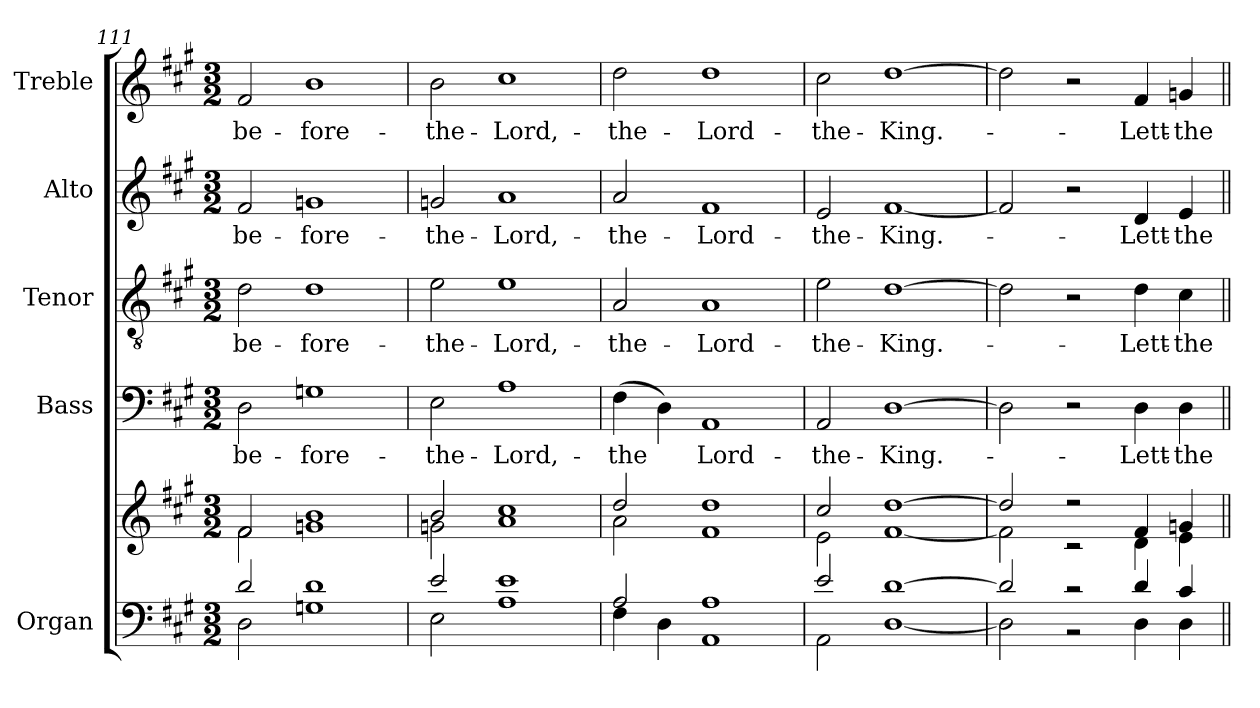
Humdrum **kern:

**kern	**kern	**kern	**text	**kern	**text	**kern	**text	**kern	**text
*part5	*part5	*part4	*part4	*part3	*part3	*part2	*part2	*part1	*part1
*staff6	*staff5	*staff4	*staff4	*staff3	*staff3	*staff2	*staff2	*staff1	*staff1
*I"Organ	*	*I"Bass	*	*I"Tenor	*	*I"Alto	*	*I"Treble	*
*I'Org.	*	*I'B.	*	*I'T.	*	*I'A.	*	*I'Tr.	*
*clefF4	*clefG2	*clefF4	*	*clefGv2	*	*clefG2	*	*clefG2	*
*	*	*	*	*ITrd7c12	*	*	*	*	*
*k[f#c#g#]	*k[f#c#g#]	*k[f#c#g#]	*	*k[f#c#g#]	*	*k[f#c#g#]	*	*k[f#c#g#]	*
*A:	*A:	*A:	*	*A:	*	*A:	*	*A:	*
*M3/2	*M3/2	*M3/2	*	*M3/2	*	*M3/2	*	*M3/2	*
=111	=111	=111	=111	=111	=111	=111	=111	=111	=111
*^	*^	*	*	*	*	*	*	*	*
!	!	!	!	!	!LO:LY:b:color=#000000	!	!	!	!	!	!
!	!	!	!	!	!	!	!LO:LY:b:color=#000000	!	!	!	!
!	!	!	!	!	!	!	!	!	!LO:LY:b:color=#000000	!	!
!	!	!	!	!	!	!	!	!	!	!	!LO:LY:b:color=#000000
2di/	2Di\	2f#i/	2f#i\	2Di\	-be-	2Di\	-be-	2f#i/	-be-	2f#i/	-be-
!	!	!	!	!	!LO:LY:b:color=#000000	!	!	!	!	!	!
!	!	!	!	!	!	!	!LO:LY:b:color=#000000	!	!	!	!
!	!	!	!	!	!	!	!	!	!LO:LY:b:color=#000000	!	!
!	!	!	!	!	!	!	!	!	!	!	!LO:LY:b:color=#000000
1di	1Gni	1bi	1gni	1Gni	-fore-	1Di	-fore-	1gni	-fore-	1bi	-fore-
!!LO:LB:g=z
=112	=112	=112	=112	=112	=112	=112	=112	=112	=112	=112	=112
!	!	!	!	!	!LO:LY:b:color=#000000	!	!	!	!	!	!
!	!	!	!	!	!	!	!LO:LY:b:color=#000000	!	!	!	!
!	!	!	!	!	!	!	!	!	!LO:LY:b:color=#000000	!	!
!	!	!	!	!	!	!	!	!	!	!	!LO:LY:b:color=#000000
2ei/	2Ei\	2bi/	2gni\	2Ei\	-the-	2Ei\	-the-	2gni/	-the-	2bi\	-the-
!	!	!	!	!	!LO:LY:b:color=#000000	!	!	!	!	!	!
!	!	!	!	!	!	!	!LO:LY:b:color=#000000	!	!	!	!
!	!	!	!	!	!	!	!	!	!LO:LY:b:color=#000000	!	!
!	!	!	!	!	!	!	!	!	!	!	!LO:LY:b:color=#000000
1ei	1Ai	1cc#i	1ai	1Ai	-Lord,-	1Ei	-Lord,-	1ai	-Lord,-	1cc#i	-Lord,-
=113	=113	=113	=113	=113	=113	=113	=113	=113	=113	=113	=113
!	!	!	!	!	!LO:LY:b:color=#000000	!	!	!	!	!	!
!	!	!	!	!	!	!	!LO:LY:b:color=#000000	!	!	!	!
!	!	!	!	!	!	!	!	!	!LO:LY:b:color=#000000	!	!
!	!	!	!	!	!	!	!	!	!	!	!LO:LY:b:color=#000000
2Ai/	4F#i\	2ddi/	2ai\	(4F#i\	-the	2AAi/	-the-	2ai/	-the-	2ddi\	-the-
.	4Di\	.	.	4Di\)	.	.	.	.	.	.	.
!	!	!	!	!	!LO:LY:b:color=#000000	!	!	!	!	!	!
!	!	!	!	!	!	!	!LO:LY:b:color=#000000	!	!	!	!
!	!	!	!	!	!	!	!	!	!LO:LY:b:color=#000000	!	!
!	!	!	!	!	!	!	!	!	!	!	!LO:LY:b:color=#000000
1Ai	1AAi	1ddi	1f#i	1AAi	Lord-	1AAi	-Lord-	1f#i	-Lord-	1ddi	-Lord-
=114	=114	=114	=114	=114	=114	=114	=114	=114	=114	=114	=114
!	!	!	!	!	!LO:LY:b:color=#000000	!	!	!	!	!	!
!	!	!	!	!	!	!	!LO:LY:b:color=#000000	!	!	!	!
!	!	!	!	!	!	!	!	!	!LO:LY:b:color=#000000	!	!
!	!	!	!	!	!	!	!	!	!	!	!LO:LY:b:color=#000000
2ei/	2AAi\	2cc#i/	2ei\	2AAi/	-the-	2Ei\	-the-	2ei/	-the-	2cc#i\	-the-
!	!	!	!	!	!LO:LY:b:color=#000000	!	!	!	!	!	!
!	!	!	!	!	!	!	!LO:LY:b:color=#000000	!	!	!	!
!	!	!	!	!	!	!	!	!	!LO:LY:b:color=#000000	!	!
!	!	!	!	!	!	!	!	!	!	!	!LO:LY:b:color=#000000
[1di	[1Di	[1ddi	[1f#i	[1Di	-King.-	[1Di	-King.-	[1f#i	-King.-	[1ddi	-King.-
=115	=115	=115	=115	=115	=115	=115	=115	=115	=115	=115	=115
2di/]	2Di\]	2ddi/]	2f#i\]	2Di\]	.	2Di\]	.	2f#i/]	.	2ddi\]	.
2r	2r	2r	2r	2r	.	2r	.	2r	.	2r	.
!	!	!	!	!	!LO:LY:b:color=#000000	!	!	!	!	!	!
!	!	!	!	!	!	!	!LO:LY:b:color=#000000	!	!	!	!
!	!	!	!	!	!	!	!	!	!LO:LY:b:color=#000000	!	!
!	!	!	!	!	!	!	!	!	!	!	!LO:LY:b:color=#000000
4di/	4Di\	4f#i/	4di\	4Di\	-Lett-	4Di\	-Lett-	4di/	-Lett-	4f#i/	-Lett-
!	!	!	!	!	!LO:LY:b:color=#000000	!	!	!	!	!	!
!	!	!	!	!	!	!	!LO:LY:b:color=#000000	!	!	!	!
!	!	!	!	!	!	!	!	!	!LO:LY:b:color=#000000	!	!
!	!	!	!	!	!	!	!	!	!	!	!LO:LY:b:color=#000000
4c#i/	4Di\	4gni/	4ei\	4Di\	-the-	4C#i\	-the-	4ei/	-the-	4gni/	-the-
*v	*v	*	*	*	*	*	*	*	*	*	*
*	*v	*v	*	*	*	*	*	*	*	*
=||	=||	=||	=||	=||	=||	=||	=||	=||	=||
*-	*-	*-	*-	*-	*-	*-	*-	*-	*-
